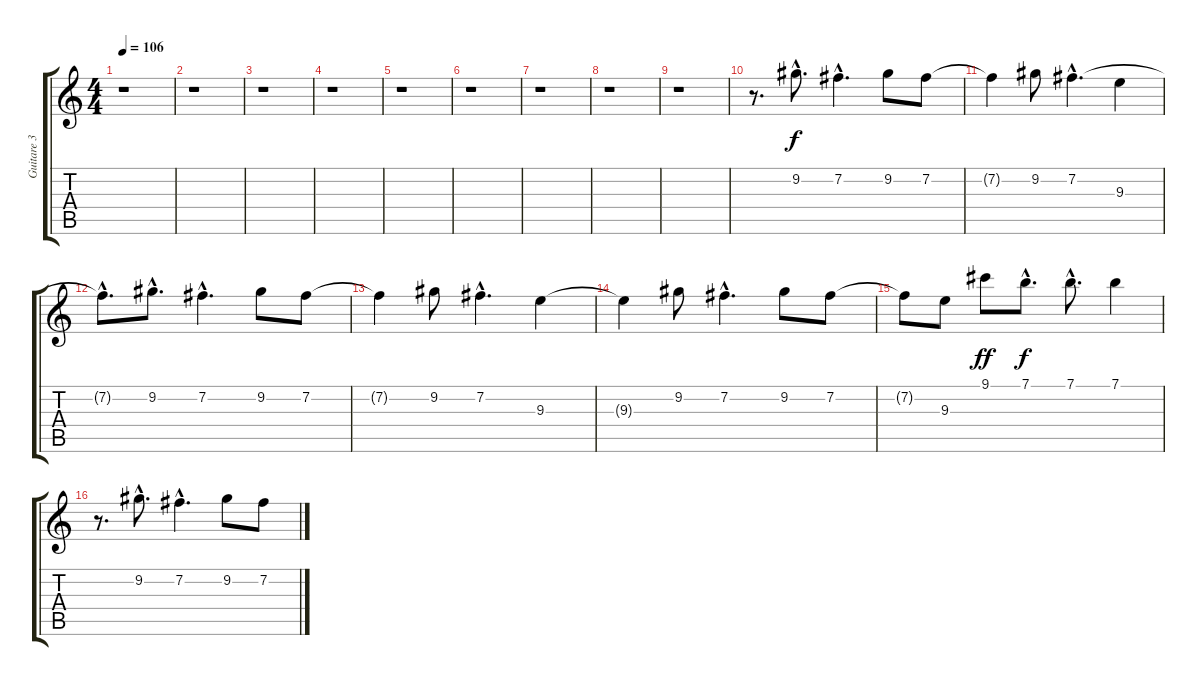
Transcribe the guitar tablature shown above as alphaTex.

\track ("Guitare 3" "Guitare 3") {instrument overdrivenguitar}
\staff {score tabs}
\tuning (E4 B3 G3 D3 A2 E2) {hide}
\ts (4 4)
\tempo 106
\clef g2
\ks c
r.1{dy f} |
r.1 |
r.1 |
r.1 |
r.1 |
r.1 |
r.1 |
r.1 |
r.1 |
r.8{d} 9.2{hac}.8{d} 7.2{hac}.4{d} 9.2.8 7.2.8 |
7.2{t}.4 9.2.8 7.2{hac}.4{d} 9.3.4 |
7.2{hac t}.8{d} 9.2{hac}.8{d} 7.2{hac}.4{d} 9.2.8 7.2.8 |
7.2{t}.4 9.2.8 7.2{hac}.4{d} 9.3.4 |
9.3{t}.4 9.2.8 7.2{hac}.4{d} 9.2.8 7.2.8 |
7.2{t}.8 9.3.8 9.1.8{dy ff} 7.1{hac}.8{d dy f} 7.1{hac}.8{d} 7.1.4 |
r.8{d} 9.2{hac}.8{d} 7.2{hac}.4{d} 9.2.8 7.2.8
